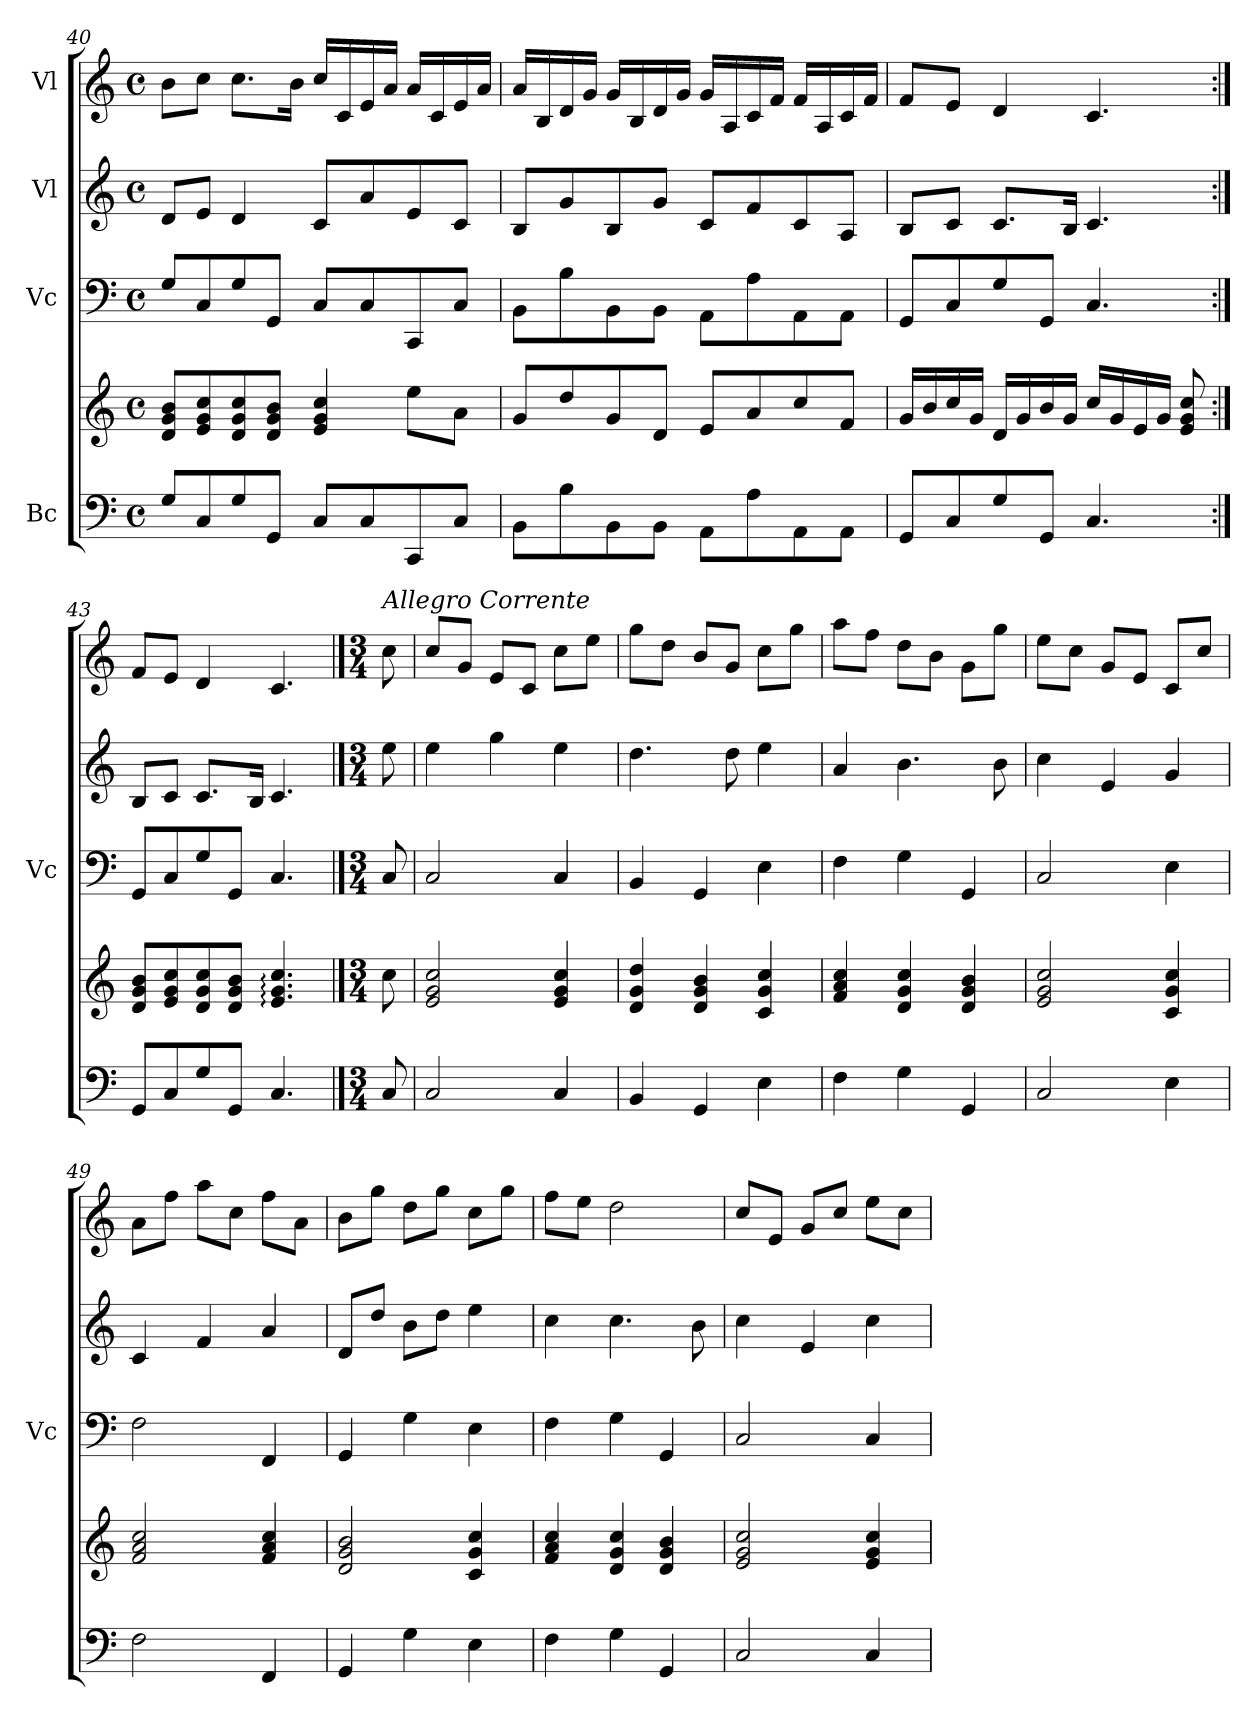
**kern	**kern	**kern	**kern	**kern
*part4	*part4	*part3	*part2	*part1
*staff5	*staff4	*staff3	*staff2	*staff1
*I"Bc	*	*I"Vc	*I"Vl	*I"Vl
*	*	*I'Vc	*	*
!!LO:LB:g=z
*clefF4	*clefG2	*clefF4	*clefG2	*clefG2
*k[]	*k[]	*k[]	*k[]	*k[]
*M4/4	*M4/4	*M4/4	*M4/4	*M4/4
*met(c)	*met(c)	*met(c)	*met(c)	*met(c)
=40	=40	=40	=40	=40
8G/L	8d/ 8g/ 8b/L	8G/L	8d/L	8b\L
8C/	8e/ 8g/ 8cc/	8C/	8e/J	8cc\J
8G/	8d/ 8g/ 8cc/	8G/	4d/	8.cc\L
8GG/J	8d/ 8g/ 8b/J	8GG/J	.	.
.	.	.	.	16b\Jk
8C/L	4e/ 4g/ 4cc/	8C/L	8c/L	16cc/LL
.	.	.	.	16c/
8C/	.	8C/	8a/	16e/
.	.	.	.	16a/JJ
8CC/	8ee\L	8CC/	8e/	16a/LL
.	.	.	.	16c/
8C/J	8a\J	8C/J	8c/J	16e/
.	.	.	.	16a/JJ
=41	=41	=41	=41	=41
8BB\L	8g/L	8BB\L	8B/L	16a/LL
.	.	.	.	16B/
8B\	8dd/	8B\	8g/	16d/
.	.	.	.	16g/JJ
8BB\	8g/	8BB\	8B/	16g/LL
.	.	.	.	16B/
8BB\J	8d/J	8BB\J	8g/J	16d/
.	.	.	.	16g/JJ
8AA\L	8e/L	8AA\L	8c/L	16g/LL
.	.	.	.	16A/
8A\	8a/	8A\	8f/	16c/
.	.	.	.	16f/JJ
8AA\	8cc/	8AA\	8c/	16f/LL
.	.	.	.	16A/
8AA\J	8f/J	8AA\J	8A/J	16c/
.	.	.	.	16f/JJ
=42	=42	=42	=42	=42
8GG/L	16g/LL	8GG/L	8B/L	8f/L
.	16b/	.	.	.
8C/	16cc/	8C/	8c/J	8e/J
.	16g/JJ	.	.	.
8G/	16d/LL	8G/	8.c/L	4d/
.	16g/	.	.	.
8GG/J	16b/	8GG/J	.	.
.	16g/JJ	.	16B/Jk	.
4.C/	16cc/LL	4.C/	4.c/	4.c/
.	16g/	.	.	.
.	16e/	.	.	.
.	16g/JJ	.	.	.
.	8e/ 8g/ 8cc/	.	.	.
=43:|!	=43:|!	=43:|!	=43:|!	=43:|!
*	*	*	*	*MM80
8GG/L	8d/ 8g/ 8b/L	8GG/L	8B/L	8f/L
8C/	8e/ 8g/ 8cc/	8C/	8c/J	8e/J
*	*	*	*	*MM60
8G/	8d/ 8g/ 8cc/	8G/	8.c/L	4d/
8GG/J	8d/ 8g/ 8b/J	8GG/J	.	.
.	.	.	16B/Jk	.
*	*	*	*	*MM40
4.C/	4.e/: 4.g/: 4.cc/:	4.C/	4.c/	4.c/
!!LO:LB:g=z
==44	==44	==44	==44	==44
*M3/4	*M3/4	*M3/4	*M3/4	*M3/4
*	*	*	*	*MM120
!	!	!	!	!LO:TX:a:i:t=Allegro Corrente
8C/	8cc\	8C/	8ee\	8cc\
=45	=45	=45	=45	=45
2C/	2e/ 2g/ 2cc/	2C/	4ee\	8cc/L
.	.	.	.	8g/J
.	.	.	4gg\	8e/L
.	.	.	.	8c/J
4C/	4e/ 4g/ 4cc/	4C/	4ee\	8cc\L
.	.	.	.	8ee\J
=46	=46	=46	=46	=46
4BB/	4d/ 4g/ 4dd/	4BB/	4.dd\	8gg\L
.	.	.	.	8dd\J
4GG/	4d/ 4g/ 4b/	4GG/	.	8b/L
.	.	.	8dd\	8g/J
4E\	4c/ 4g/ 4cc/	4E\	4ee\	8cc\L
.	.	.	.	8gg\J
=47	=47	=47	=47	=47
4F\	4f/ 4a/ 4cc/	4F\	4a/	8aa\L
.	.	.	.	8ff\J
4G\	4d/ 4g/ 4cc/	4G\	4.b\	8dd\L
.	.	.	.	8b\J
4GG/	4d/ 4g/ 4b/	4GG/	.	8g\L
.	.	.	8b\	8gg\J
=48	=48	=48	=48	=48
2C/	2e/ 2g/ 2cc/	2C/	4cc\	8ee\L
.	.	.	.	8cc\J
.	.	.	4e/	8g/L
.	.	.	.	8e/J
4E\	4c/ 4g/ 4cc/	4E\	4g/	8c/L
.	.	.	.	8cc/J
=49	=49	=49	=49	=49
2F\	2f/ 2a/ 2cc/	2F\	4c/	8a\L
.	.	.	.	8ff\J
.	.	.	4f/	8aa\L
.	.	.	.	8cc\J
4FF/	4f/ 4a/ 4cc/	4FF/	4a/	8ff\L
.	.	.	.	8a\J
=50	=50	=50	=50	=50
4GG/	2d/ 2g/ 2b/	4GG/	8d/L	8b\L
.	.	.	8dd/J	8gg\J
4G\	.	4G\	8b\L	8dd\L
.	.	.	8dd\J	8gg\J
4E\	4c/ 4g/ 4cc/	4E\	4ee\	8cc\L
.	.	.	.	8gg\J
=51	=51	=51	=51	=51
4F\	4f/ 4a/ 4cc/	4F\	4cc\	8ff\L
.	.	.	.	8ee\J
4G\	4d/ 4g/ 4cc/	4G\	4.cc\	2dd\
4GG/	4d/ 4g/ 4b/	4GG/	.	.
.	.	.	8b\	.
!!LO:PB:g=z
=52	=52	=52	=52	=52
2C/	2e/ 2g/ 2cc/	2C/	4cc\	8cc/L
.	.	.	.	8e/J
.	.	.	4e/	8g/L
.	.	.	.	8cc/J
4C/	4e/ 4g/ 4cc/	4C/	4cc\	8ee\L
.	.	.	.	8cc\J
=	=	=	=	=
*-	*-	*-	*-	*-
